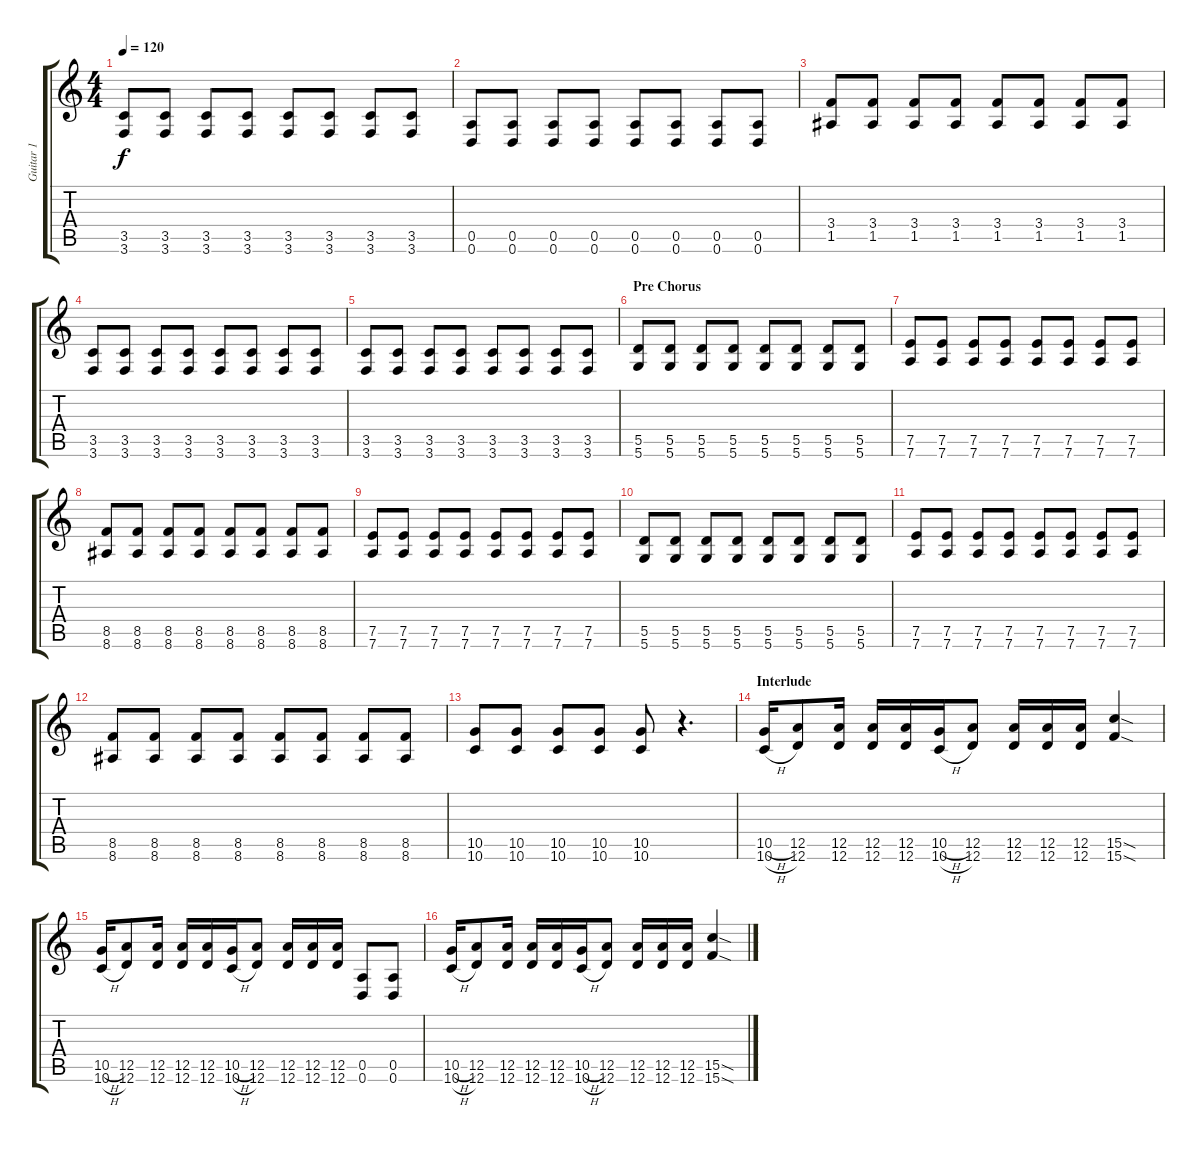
\track ("Guitar 1" "Guitar 1") {instrument distortionguitar}
\staff {score tabs}
\tuning (E4 B3 G3 D3 A2 D2) {hide}
\ts (4 4)
\tempo 120
\clef g2
\ks c
(3.5 3.6).8{dy f} (3.5 3.6).8 (3.5 3.6).8 (3.5 3.6).8 (3.5 3.6).8 (3.5 3.6).8 (3.5 3.6).8 (3.5 3.6).8 |
(0.5 0.6).8 (0.5 0.6).8 (0.5 0.6).8 (0.5 0.6).8 (0.5 0.6).8 (0.5 0.6).8 (0.5 0.6).8 (0.5 0.6).8 |
(3.4 1.5).8 (3.4 1.5).8 (3.4 1.5).8 (3.4 1.5).8 (3.4 1.5).8 (3.4 1.5).8 (3.4 1.5).8 (3.4 1.5).8 |
(3.5 3.6).8 (3.5 3.6).8 (3.5 3.6).8 (3.5 3.6).8 (3.5 3.6).8 (3.5 3.6).8 (3.5 3.6).8 (3.5 3.6).8 |
(3.5 3.6).8 (3.5 3.6).8 (3.5 3.6).8 (3.5 3.6).8 (3.5 3.6).8 (3.5 3.6).8 (3.5 3.6).8 (3.5 3.6).8 |
\section ("" "Pre Chorus")
(5.5 5.6).8{instrument distortionguitar} (5.5 5.6).8 (5.5 5.6).8 (5.5 5.6).8 (5.5 5.6).8 (5.5 5.6).8 (5.5 5.6).8 (5.5 5.6).8 |
(7.5 7.6).8 (7.5 7.6).8 (7.5 7.6).8 (7.5 7.6).8 (7.5 7.6).8 (7.5 7.6).8 (7.5 7.6).8 (7.5 7.6).8 |
(8.5 8.6).8 (8.5 8.6).8 (8.5 8.6).8 (8.5 8.6).8 (8.5 8.6).8 (8.5 8.6).8 (8.5 8.6).8 (8.5 8.6).8 |
(7.5 7.6).8 (7.5 7.6).8 (7.5 7.6).8 (7.5 7.6).8 (7.5 7.6).8 (7.5 7.6).8 (7.5 7.6).8 (7.5 7.6).8 |
(5.5 5.6).8 (5.5 5.6).8 (5.5 5.6).8 (5.5 5.6).8 (5.5 5.6).8 (5.5 5.6).8 (5.5 5.6).8 (5.5 5.6).8 |
(7.5 7.6).8 (7.5 7.6).8 (7.5 7.6).8 (7.5 7.6).8 (7.5 7.6).8 (7.5 7.6).8 (7.5 7.6).8 (7.5 7.6).8 |
(8.5 8.6).8 (8.5 8.6).8 (8.5 8.6).8 (8.5 8.6).8 (8.5 8.6).8 (8.5 8.6).8 (8.5 8.6).8 (8.5 8.6).8 |
(10.5 10.6).8 (10.5 10.6).8 (10.5 10.6).8 (10.5 10.6).8 (10.5 10.6).8 r.4{d} |
\section ("" "Interlude")
(10.5{h} 10.6{h}).16 (12.5 12.6).8 (12.5 12.6).16 (12.5 12.6).16 (12.5 12.6).16 (10.5{h} 10.6{h}).16 (12.5 12.6).8 (12.5 12.6).16 (12.5 12.6).16 (12.5 12.6).16 (15.5{sod} 15.6{sod}).4 |
(10.5{h} 10.6{h}).16 (12.5 12.6).8 (12.5 12.6).16 (12.5 12.6).16 (12.5 12.6).16 (10.5{h} 10.6{h}).16 (12.5 12.6).8 (12.5 12.6).16 (12.5 12.6).16 (12.5 12.6).16 (0.5 0.6).8 (0.5 0.6).8 |
(10.5{h} 10.6{h}).16 (12.5 12.6).8 (12.5 12.6).16 (12.5 12.6).16 (12.5 12.6).16 (10.5{h} 10.6{h}).16 (12.5 12.6).8 (12.5 12.6).16 (12.5 12.6).16 (12.5 12.6).16 (15.5{sod} 15.6{sod}).4
